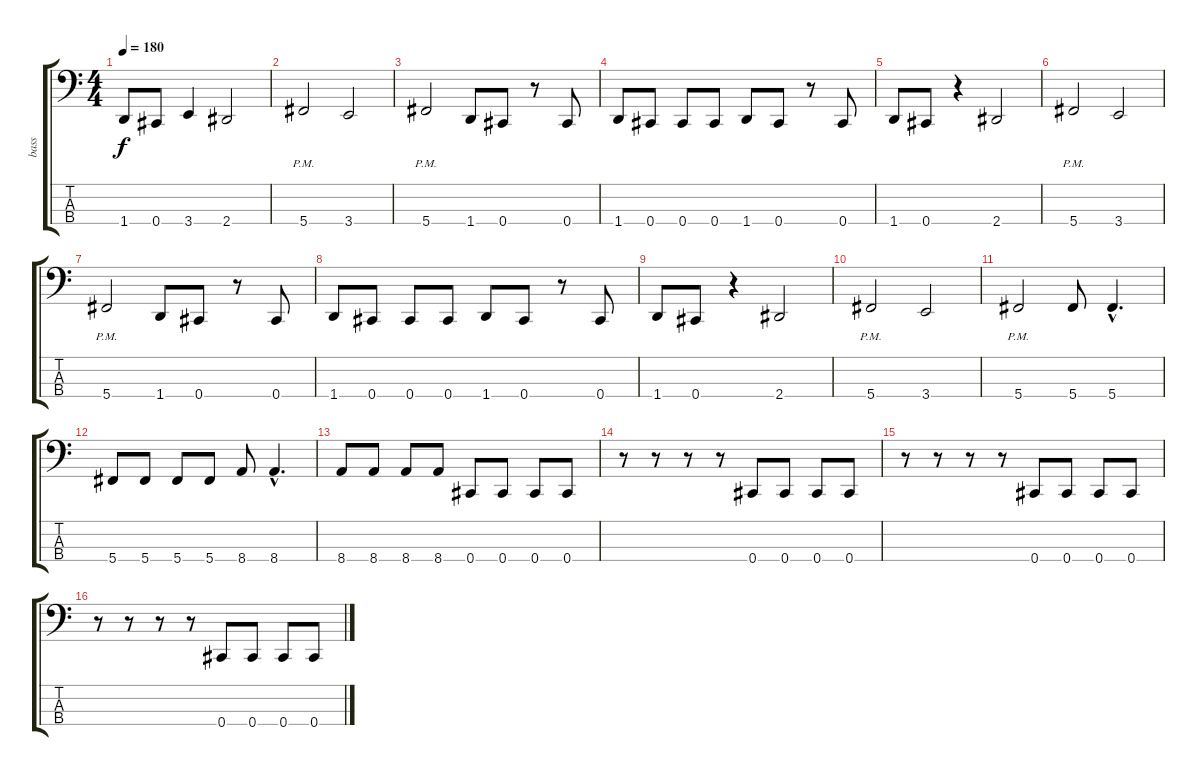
\track ("bass" "bass") {instrument electricbassfinger}
\staff {score tabs}
\tuning (Gb2 Db2 Ab1 Db1) {hide}
\ts (4 4)
\tempo 180
\clef f4
\ks c
1.4.8{dy f} 0.4.8 3.4.4 2.4.2 |
5.4{pm}.2 3.4.2 |
5.4{pm}.2 1.4.8 0.4.8 r.8 0.4.8 |
1.4.8 0.4.8 0.4.8 0.4.8 1.4.8 0.4.8 r.8 0.4.8 |
1.4.8 0.4.8 r.4 2.4.2 |
5.4{pm}.2 3.4.2 |
5.4{pm}.2 1.4.8 0.4.8 r.8 0.4.8 |
1.4.8 0.4.8 0.4.8 0.4.8 1.4.8 0.4.8 r.8 0.4.8 |
1.4.8 0.4.8 r.4 2.4.2 |
5.4{pm}.2 3.4.2 |
5.4{pm}.2 5.4.8 5.4{hac}.4{d} |
5.4.8 5.4.8 5.4.8 5.4.8 8.4.8 8.4{hac}.4{d} |
8.4.8 8.4.8 8.4.8 8.4.8 0.4.8 0.4.8 0.4.8 0.4.8 |
r.8 r.8 r.8 r.8 0.4.8 0.4.8 0.4.8 0.4.8 |
r.8 r.8 r.8 r.8 0.4.8 0.4.8 0.4.8 0.4.8 |
r.8 r.8 r.8 r.8 0.4.8 0.4.8 0.4.8 0.4.8
